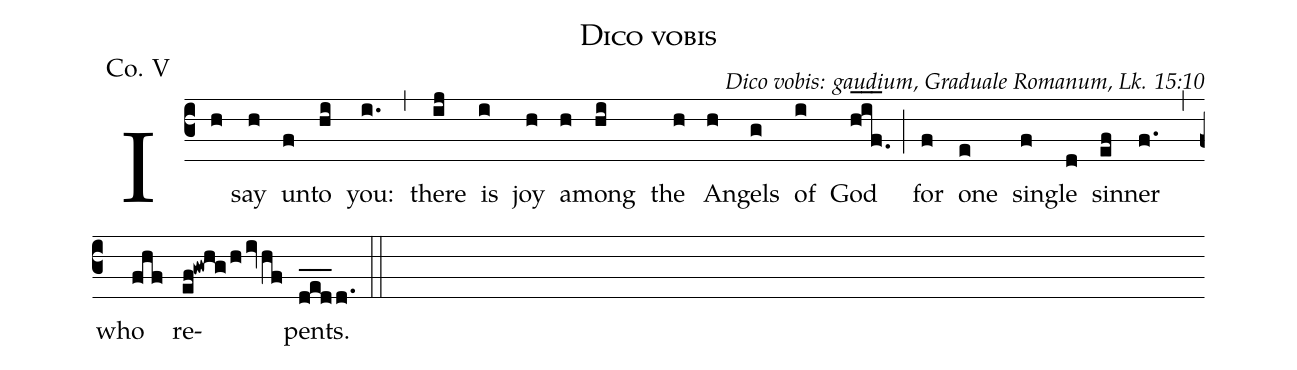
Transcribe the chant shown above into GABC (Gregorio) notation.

name: Dico vobis;
office-part: Communio;
mode: 5;
commentary: Dico vobis: gaudium, Graduale Romanum, Lk. 15:10;
annotation: Co. V;
%%
(c3)I(h) say(h) un(f)to(hi) you:(i.) (,) there(ij) is(i) joy(h) a(h)mong(hi) the(h) An(h)gels(g) of(i) God(h_i_f_.) (;) for(f) one(e)
sin(f)gle(d) sin(ef)ner(f.) (,) who(fhf) re(ef!gwhg/hivhf)pents.(ded___d.) (::)
